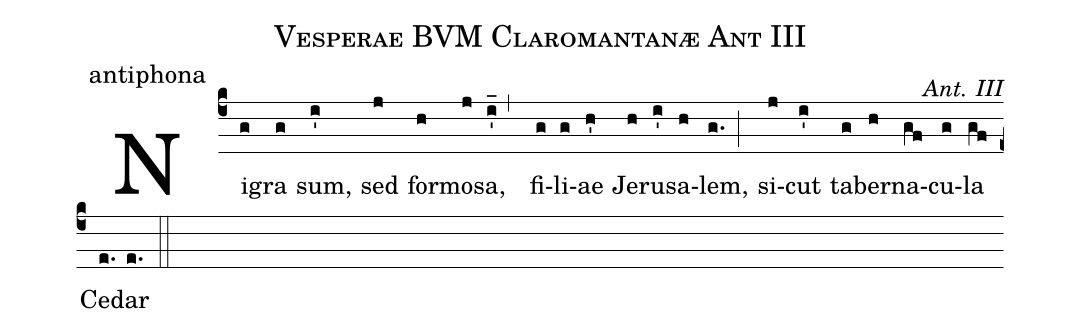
name: Vesperae BVM Claromantanæ Ant III;
office-part: antiphona;
commentary: Ant. III;
%%
(c4)Ni(g)gra(g) sum,(i') sed(j) for(h)mo(j)sa,(i'_,) fi(g)li(g)ae(h') Je(h)ru(i')sa(h)lem,(g.;)
si(j)cut(i') ta(g)ber(h)na(gf)cu(g)la(gf) Ce(e.)dar(e.::)
